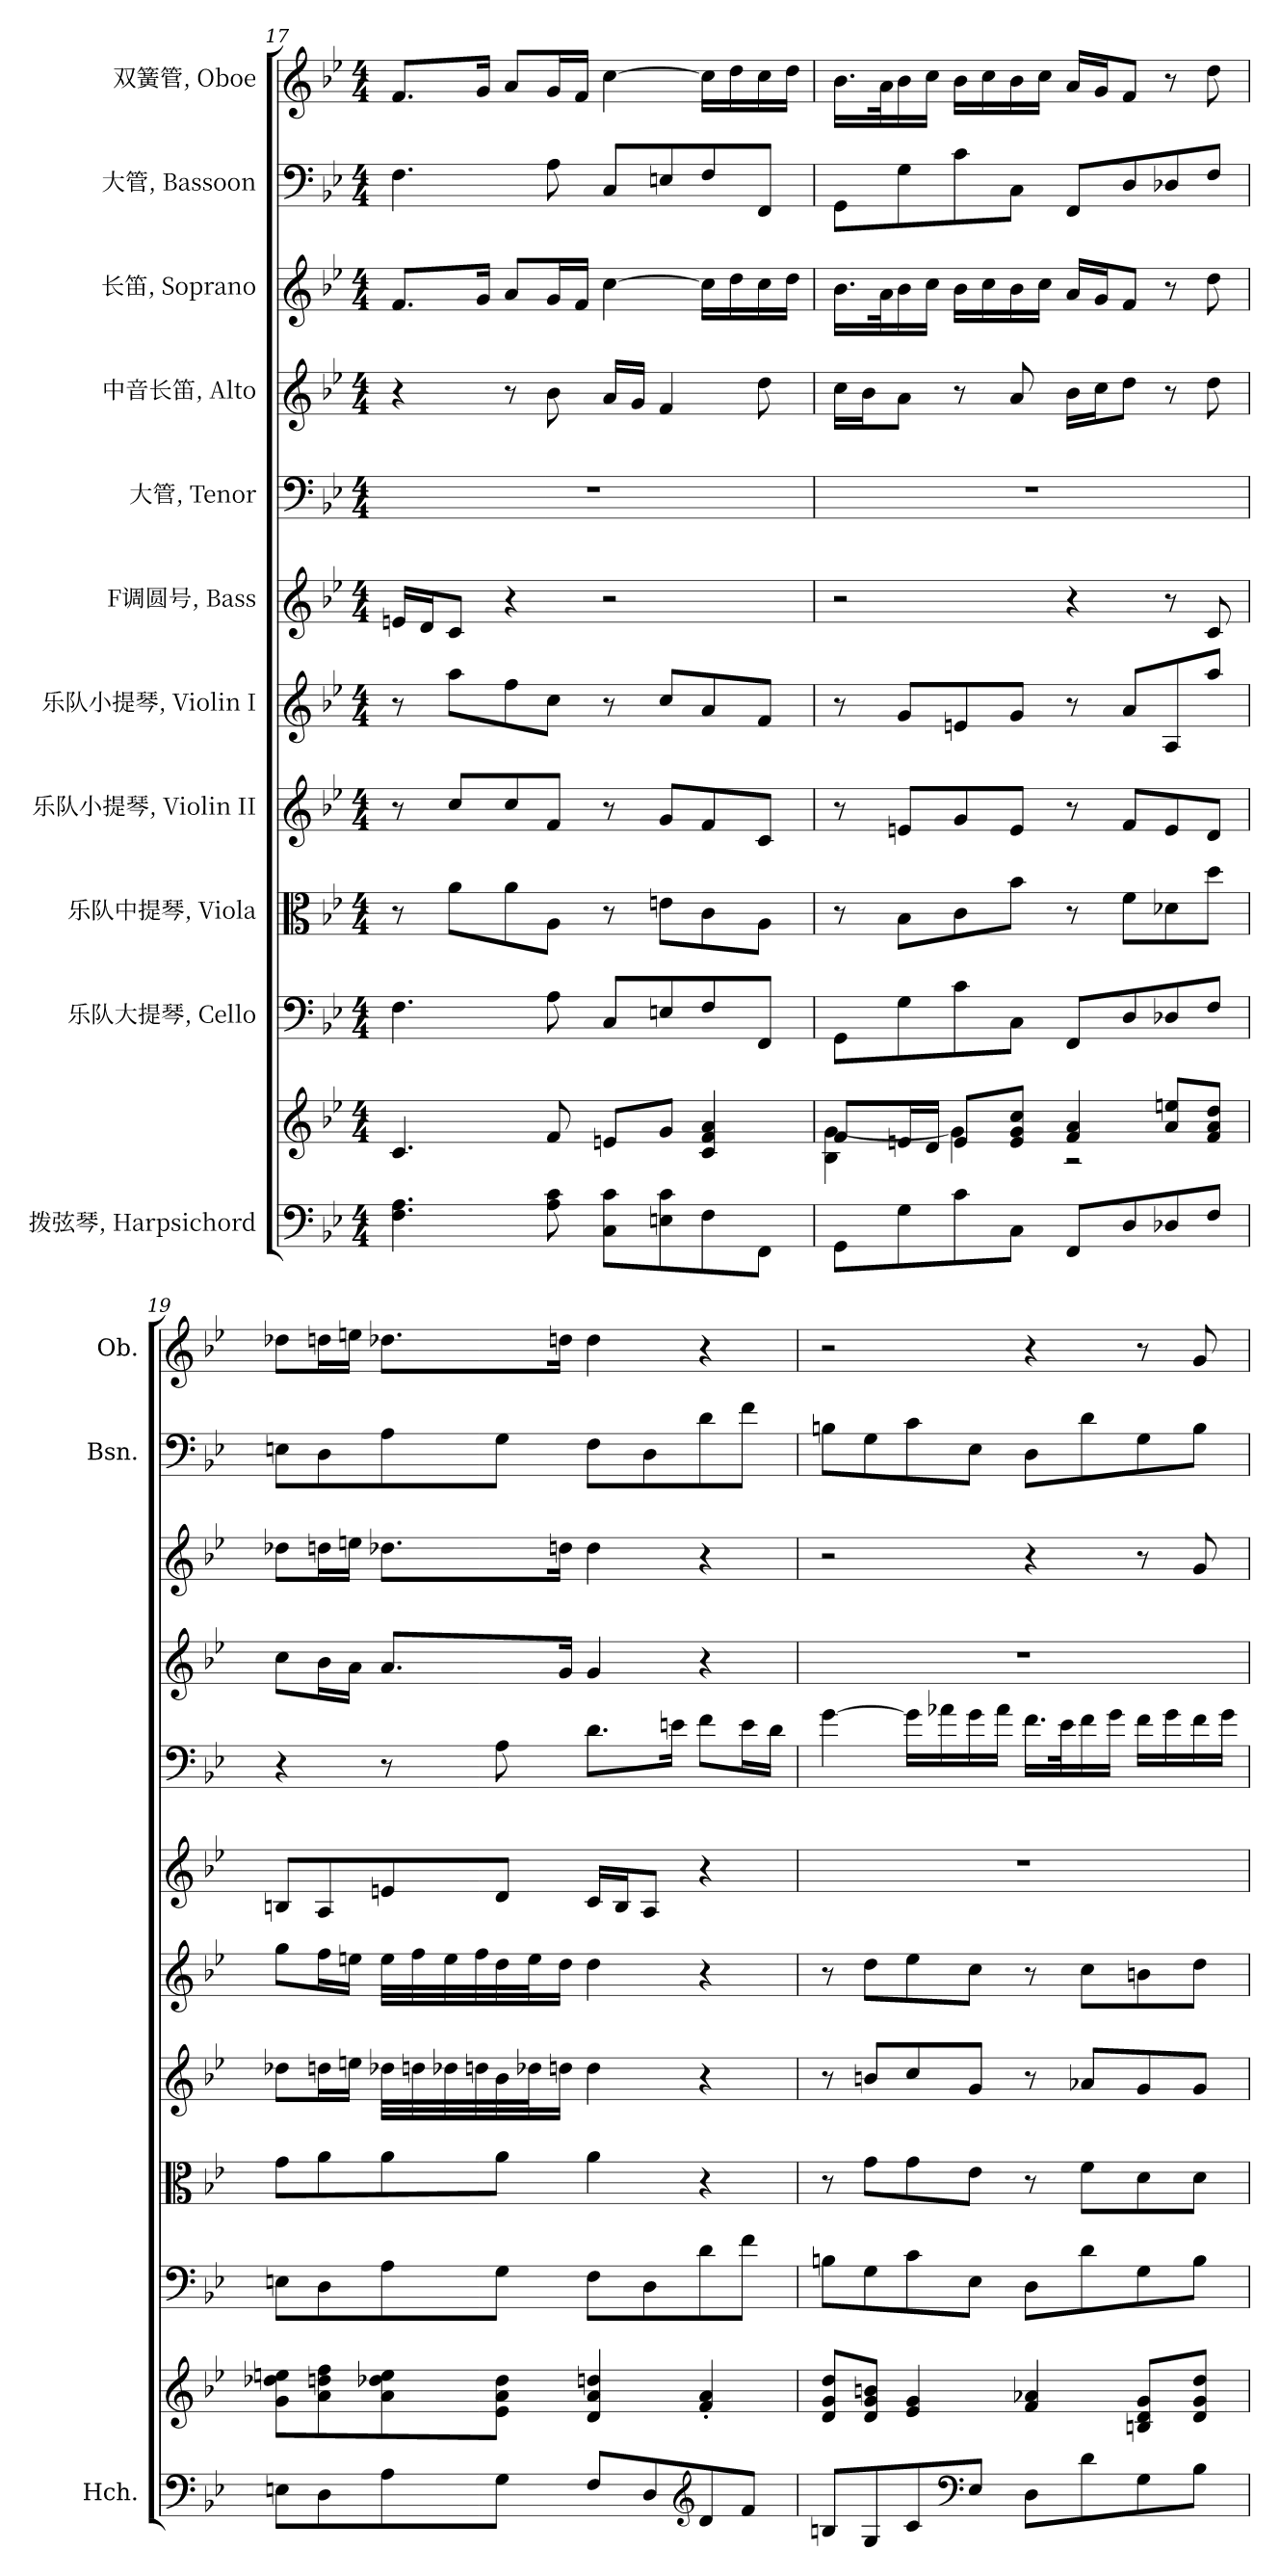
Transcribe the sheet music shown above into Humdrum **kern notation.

**kern	**kern	**kern	**kern	**kern	**kern	**kern	**kern	**kern	**kern	**kern	**kern
*part11	*part11	*part10	*part9	*part8	*part7	*part6	*part5	*part4	*part3	*part2	*part1
*staff12	*staff11	*staff10	*staff9	*staff8	*staff7	*staff6	*staff5	*staff4	*staff3	*staff2	*staff1
*I"拨弦琴, Harpsichord	*	*I"乐队大提琴, Cello	*I"乐队中提琴, Viola	*I"乐队小提琴, Violin II	*I"乐队小提琴, Violin I	*I"F调圆号, Bass	*I"大管, Tenor	*I"中音长笛, Alto	*I"长笛, Soprano	*I"大管, Bassoon	*I"双簧管, Oboe
*I'Hch.	*	*	*	*	*	*	*	*	*	*I'Bsn.	*I'Ob.
!!LO:PB:g=z
*clefF4	*clefG2	*clefF4	*clefC3	*clefG2	*clefG2	*clefG2	*clefF4	*clefG2	*clefG2	*clefF4	*clefG2
*	*	*	*	*	*	*ITrd4c7	*	*ITrd3c5	*	*	*
*k[b-e-]	*k[b-e-]	*k[b-e-]	*k[b-e-]	*k[b-e-]	*k[b-e-]	*k[b-e-a-]	*k[b-e-]	*k[b-]	*k[b-e-]	*k[b-e-]	*k[b-e-]
*M4/4	*M4/4	*M4/4	*M4/4	*M4/4	*M4/4	*M4/4	*M4/4	*M4/4	*M4/4	*M4/4	*M4/4
=17	=17	=17	=17	=17	=17	=17	=17	=17	=17	=17	=17
4.F\ 4.A\	4.c/	4.F\	8r	8r	8r	16An/LL	1r	4r	8.f/L	4.F\	8.f/L
.	.	.	.	.	.	16G/J	.	.	.	.	.
.	.	.	8a\L	8cc/L	8aa\L	8F/J	.	.	.	.	.
.	.	.	.	.	.	.	.	.	16g/Jk	.	16g/Jk
.	.	.	8a\	8cc/	8ff\	4r	.	8r	8a/L	.	8a/L
8A\ 8c\	8f/	8A\	8A\J	8f/J	8cc\J	.	.	8f\	16g/L	8A\	16g/L
.	.	.	.	.	.	.	.	.	16f/JJ	.	16f/JJ
8C\ 8c\L	8en/L	8C/L	8r	8r	8r	2r	.	16e/LL	[4cc\	8C/L	[4cc\
.	.	.	.	.	.	.	.	16d/JJ	.	.	.
8En\ 8c\	8g/J	8En/	8en\L	8g/L	8cc/L	.	.	4c/	.	8En/	.
8F\	4c/ 4f/ 4a/	8F/	8c\	8f/	8a/	.	.	.	16cc\LL]	8F/	16cc\LL]
.	.	.	.	.	.	.	.	.	16dd\	.	16dd\
8FF\J	.	8FF/J	8A\J	8c/J	8f/J	.	.	8a\	16cc\	8FF/J	16cc\
.	.	.	.	.	.	.	.	.	16dd\JJ	.	16dd\JJ
=18	=18	=18	=18	=18	=18	=18	=18	=18	=18	=18	=18
*	*^	*	*	*	*	*	*	*	*	*	*
8GG\L	8f/L	4B-\ [4g\	8GG\L	8r	8r	8r	2r	1r	16g\LL	16.b-\LL	8GG\L	16.b-\LL
.	.	.	.	.	.	.	.	.	16f\J	.	.	.
.	.	.	.	.	.	.	.	.	.	32a\K	.	32a\K
8G\	16en/L	.	8G\	8B-\L	8en/L	8g/L	.	.	8e\J	16b-\	8G\	16b-\
.	16d/JJ	.	.	.	.	.	.	.	.	16cc\JJ	.	16cc\JJ
8c\	8e/L	4g\]	8c\	8c\	8g/	8en/	.	.	8r	16b-\LL	8c\	16b-\LL
.	.	.	.	.	.	.	.	.	.	16cc\	.	16cc\
8C\J	8e/ 8g/ 8cc/J	.	8C\J	8b-\J	8e/J	8g/J	.	.	8e/	16b-\	8C\J	16b-\
.	.	.	.	.	.	.	.	.	.	16cc\JJ	.	16cc\JJ
8FF/L	4f/ 4a/	2r	8FF/L	8r	8r	8r	4r	.	16f\LL	16a/LL	8FF/L	16a/LL
.	.	.	.	.	.	.	.	.	16g\J	16g/J	.	16g/J
8D/	.	.	8D/	8f\L	8f/L	8a/L	.	.	8a\J	8f/J	8D/	8f/J
8D-X/	8a/ 8een/L	.	8D-X/	8d-X\	8e/	8A/	8r	.	8r	8r	8D-X/	8r
8F/J	8f/ 8a/ 8dd/J	.	8F/J	8dd\J	8d/J	8aa/J	8F/	.	8a\	8dd\	8F/J	8dd\
*	*v	*v	*	*	*	*	*	*	*	*	*	*
!!LO:PB:g=z
=19	=19	=19	=19	=19	=19	=19	=19	=19	=19	=19	=19
8En\L	8g\ 8dd-X\ 8een\L	8En\L	8g\L	8dd-X\L	8gg\L	8En/L	4r	8g\L	8dd-X\L	8En\L	8dd-X\L
8D\	8a\ 8ddn\ 8ff\	8D\	8a\	16ddn\L	16ff\L	8D/	.	16f\L	16ddn\L	8D\	16ddn\L
.	.	.	.	16een\JJ	16een\JJ	.	.	16e\JJ	16een\JJ	.	16een\JJ
8A\	8a\ 8dd-X\ 8ee\	8A\	8a\	32dd-X\LLL	32ee\LLL	8An/	8r	8.e/L	8.dd-X\L	8A\	8.dd-X\L
.	.	.	.	32ddn\	32ff\	.	.	.	.	.	.
.	.	.	.	32dd-X\	32ee\	.	.	.	.	.	.
.	.	.	.	32ddn\	32ff\	.	.	.	.	.	.
8G\J	8e-\ 8a\ 8dd-\J	8G\J	8a\J	32b-\	32dd\	8G/J	8A\	.	.	8G\J	.
.	.	.	.	32dd-X\J	32ee\J	.	.	.	.	.	.
.	.	.	.	16ddn\JJ	16dd\JJ	.	.	16d/Jk	16ddn\Jk	.	16ddn\Jk
8F/L	4d/ 4a/ 4ddn/	8F\L	4a\	4dd\	4dd\	16F/LL	8.d\L	4d/	4dd\	8F\L	4dd\
.	.	.	.	.	.	16E/J	.	.	.	.	.
8D/	.	8D\	.	.	.	8D/J	.	.	.	8D\	.
.	.	.	.	.	.	.	16en\Jk	.	.	.	.
*clefG2	*	*	*	*	*	*	*	*	*	*	*
8d/	4f/' 4a/'	8d\	4r	4r	4r	4r	8f\L	4r	4r	8d\	4r
8f/J	.	8f\J	.	.	.	.	16e\L	.	.	8f\J	.
.	.	.	.	.	.	.	16d\JJ	.	.	.	.
!!LO:PB:g=z
=20	=20	=20	=20	=20	=20	=20	=20	=20	=20	=20	=20
8Bn/L	8d/ 8g/ 8dd/L	8Bn\L	8r	8r	8r	1r	[4g\	1r	2r	8Bn\L	2r
8G/	8d/ 8g/ 8bn/J	8G\	8g\L	8bn/L	8dd\L	.	.	.	.	8G\	.
8c/	4e-/ 4g/	8c\	8g\	8cc/	8ee-\	.	16g\LL]	.	.	8c\	.
.	.	.	.	.	.	.	16a-X\	.	.	.	.
*clefF4	*	*	*	*	*	*	*	*	*	*	*
8E-/J	.	8E-\J	8e-\J	8g/J	8cc\J	.	16g\	.	.	8E-\J	.
.	.	.	.	.	.	.	16a-\JJ	.	.	.	.
8D\L	4f/ 4a-X/	8D\L	8r	8r	8r	.	16.f\LL	.	4r	8D\L	4r
.	.	.	.	.	.	.	32e-\K	.	.	.	.
8d\	.	8d\	8f\L	8a-X/L	8cc\L	.	16f\	.	.	8d\	.
.	.	.	.	.	.	.	16g\JJ	.	.	.	.
8G\	8Bn/ 8d/ 8g/L	8G\	8d\	8g/	8bn\	.	16f\LL	.	8r	8G\	8r
.	.	.	.	.	.	.	16g\	.	.	.	.
8B\J	8d/ 8g/ 8dd/J	8B\J	8d\J	8g/J	8dd\J	.	16f\	.	8g/	8B\J	8g/
.	.	.	.	.	.	.	16g\JJ	.	.	.	.
=	=	=	=	=	=	=	=	=	=	=	=
*-	*-	*-	*-	*-	*-	*-	*-	*-	*-	*-	*-
